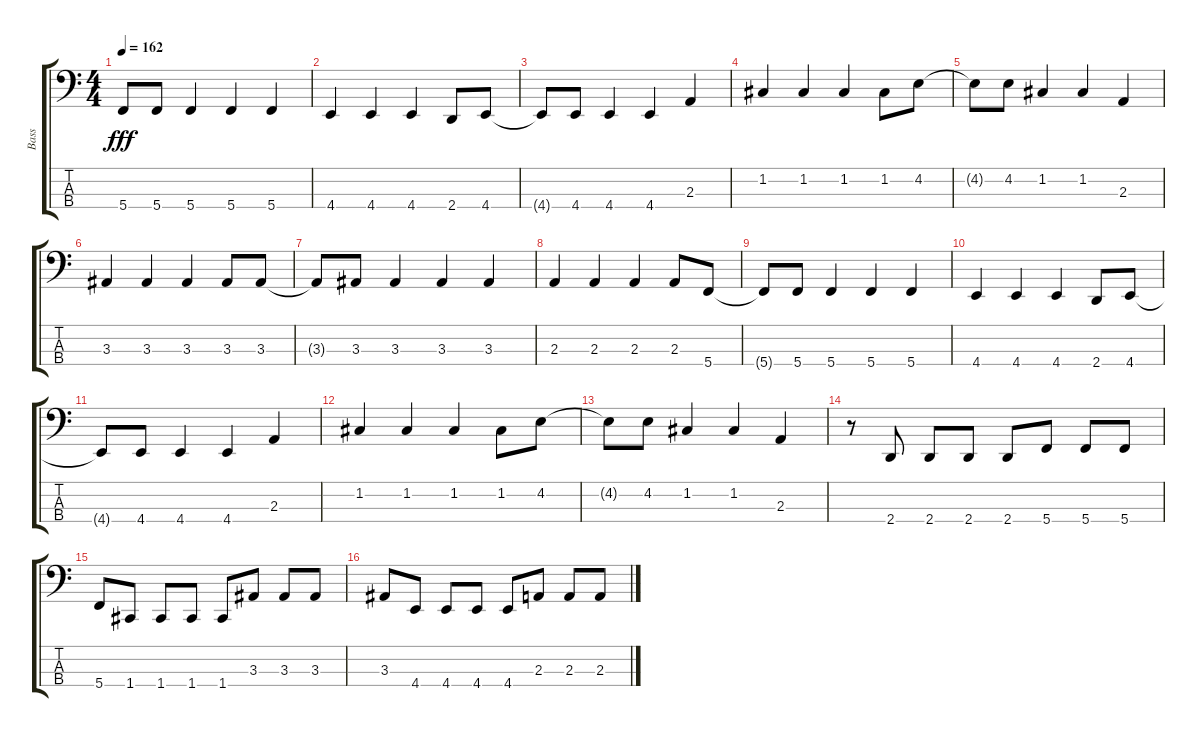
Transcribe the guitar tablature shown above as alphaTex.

\track ("Bass" "Bass") {instrument electricbassfinger}
\staff {score tabs}
\tuning (F2 C2 G1 C1) {hide}
\ts (4 4)
\tempo 162
\clef f4
\ks c
5.4{t}.8{dy fff} 5.4.8 5.4.4 5.4.4 5.4.4 |
4.4.4 4.4.4 4.4.4 2.4.8 4.4.8 |
4.4{t}.8 4.4.8 4.4.4 4.4.4 2.3.4 |
1.2.4 1.2.4 1.2.4 1.2.8 4.2.8 |
4.2{t}.8 4.2.8 1.2.4 1.2.4 2.3.4 |
3.3.4 3.3.4 3.3.4 3.3.8 3.3.8 |
3.3{t}.8 3.3.8 3.3.4 3.3.4 3.3.4 |
2.3.4 2.3.4 2.3.4 2.3.8 5.4.8 |
5.4{t}.8 5.4.8 5.4.4 5.4.4 5.4.4 |
4.4.4 4.4.4 4.4.4 2.4.8 4.4.8 |
4.4{t}.8 4.4.8 4.4.4 4.4.4 2.3.4 |
1.2.4 1.2.4 1.2.4 1.2.8 4.2.8 |
4.2{t}.8 4.2.8 1.2.4 1.2.4 2.3.4 |
r.8 2.4.8 2.4.8 2.4.8 2.4.8 5.4.8 5.4.8 5.4.8 |
5.4.8 1.4.8 1.4.8 1.4.8 1.4.8 3.3.8 3.3.8 3.3.8 |
3.3.8 4.4.8 4.4.8 4.4.8 4.4.8 2.3.8 2.3.8 2.3.8
